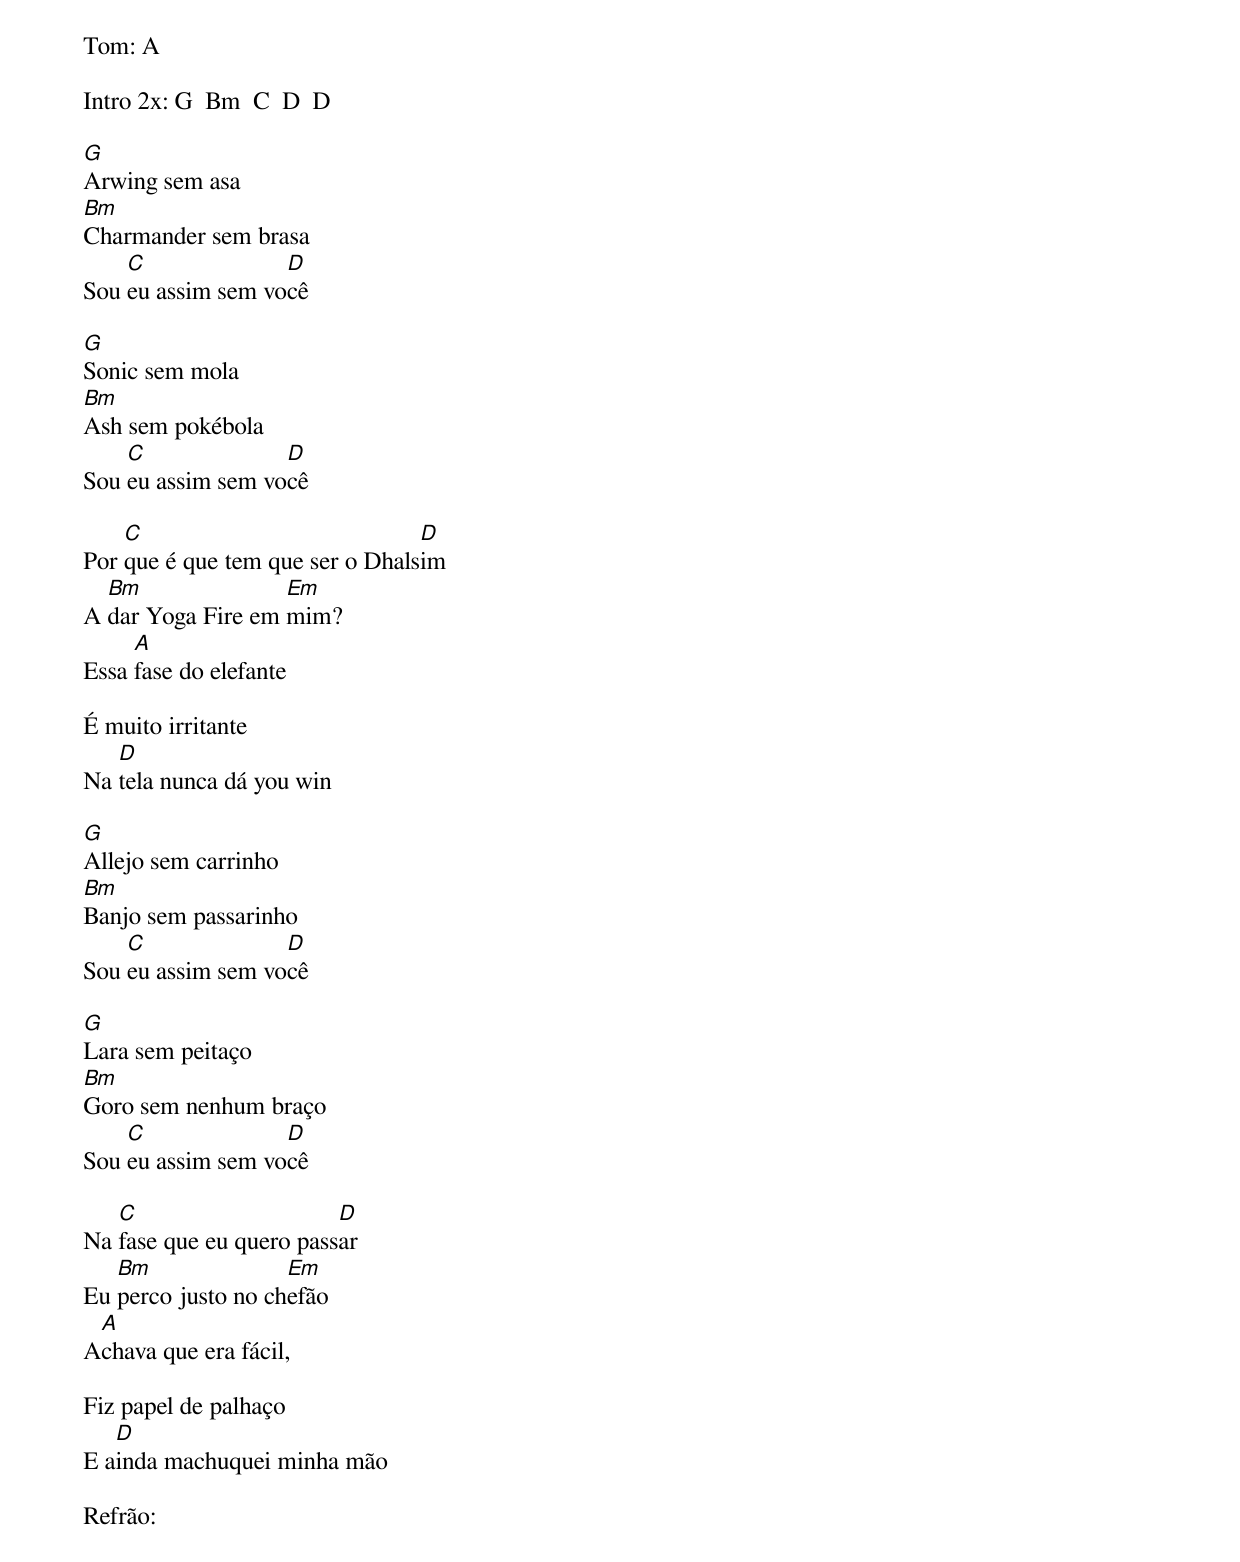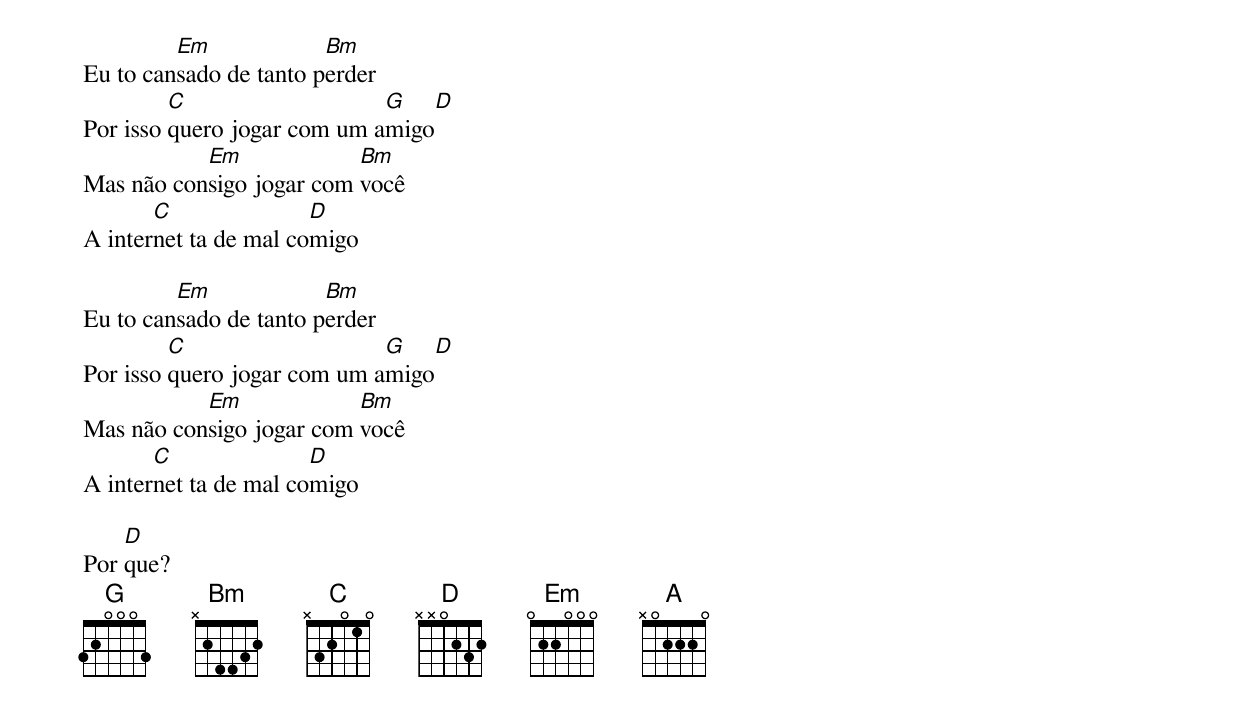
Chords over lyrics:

Tom: A

Intro 2x: G  Bm  C  D  D

G
Arwing sem asa
Bm
Charmander sem brasa
    C              D
Sou eu assim sem você

G
Sonic sem mola
Bm
Ash sem pokébola
    C              D
Sou eu assim sem você

    C                            D
Por que é que tem que ser o Dhalsim
  Bm               Em
A dar Yoga Fire em mim?
     A
Essa fase do elefante

É muito irritante
   D
Na tela nunca dá you win

G
Allejo sem carrinho
Bm
Banjo sem passarinho
    C              D
Sou eu assim sem você

G
Lara sem peitaço
Bm
Goro sem nenhum braço
    C              D
Sou eu assim sem você

   C                     D
Na fase que eu quero passar
   Bm               Em
Eu perco justo no chefão
 A
Achava que era fácil,

Fiz papel de palhaço
   D
E ainda machuquei minha mão

Refrão:
         Em             Bm
Eu to cansado de tanto perder
         C                   G    D
Por isso quero jogar com um amigo
           Em             Bm
Mas não consigo jogar com você
       C               D
A internet ta de mal comigo

         Em             Bm
Eu to cansado de tanto perder
         C                   G    D
Por isso quero jogar com um amigo
           Em             Bm
Mas não consigo jogar com você
       C               D
A internet ta de mal comigo

    D
Por que?
